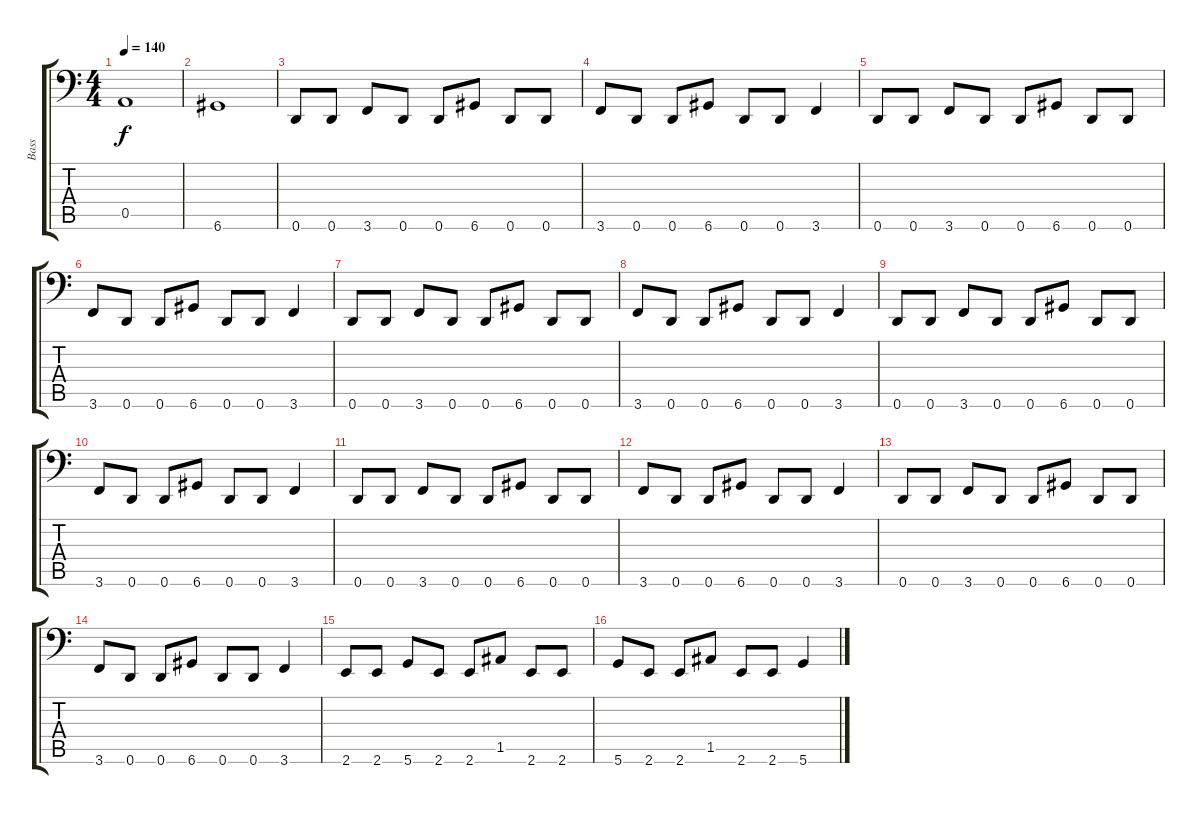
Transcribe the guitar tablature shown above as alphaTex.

\track ("Bass" "Bass") {instrument electricbasspick}
\staff {score tabs}
\tuning (E3 B2 G2 D2 A1 D1) {hide}
\ts (4 4)
\tempo 140
\clef f4
\ks c
0.5.1{dy f} |
6.6.1 |
0.6.8 0.6.8 3.6.8 0.6.8 0.6.8 6.6.8 0.6.8 0.6.8 |
3.6.8 0.6.8 0.6.8 6.6.8 0.6.8 0.6.8 3.6.4 |
0.6.8 0.6.8 3.6.8 0.6.8 0.6.8 6.6.8 0.6.8 0.6.8 |
3.6.8 0.6.8 0.6.8 6.6.8 0.6.8 0.6.8 3.6.4 |
0.6.8 0.6.8 3.6.8 0.6.8 0.6.8 6.6.8 0.6.8 0.6.8 |
3.6.8 0.6.8 0.6.8 6.6.8 0.6.8 0.6.8 3.6.4 |
0.6.8 0.6.8 3.6.8 0.6.8 0.6.8 6.6.8 0.6.8 0.6.8 |
3.6.8 0.6.8 0.6.8 6.6.8 0.6.8 0.6.8 3.6.4 |
0.6.8 0.6.8 3.6.8 0.6.8 0.6.8 6.6.8 0.6.8 0.6.8 |
3.6.8 0.6.8 0.6.8 6.6.8 0.6.8 0.6.8 3.6.4 |
0.6.8 0.6.8 3.6.8 0.6.8 0.6.8 6.6.8 0.6.8 0.6.8 |
3.6.8 0.6.8 0.6.8 6.6.8 0.6.8 0.6.8 3.6.4 |
2.6.8 2.6.8 5.6.8 2.6.8 2.6.8 1.5.8 2.6.8 2.6.8 |
5.6.8 2.6.8 2.6.8 1.5.8 2.6.8 2.6.8 5.6.4
